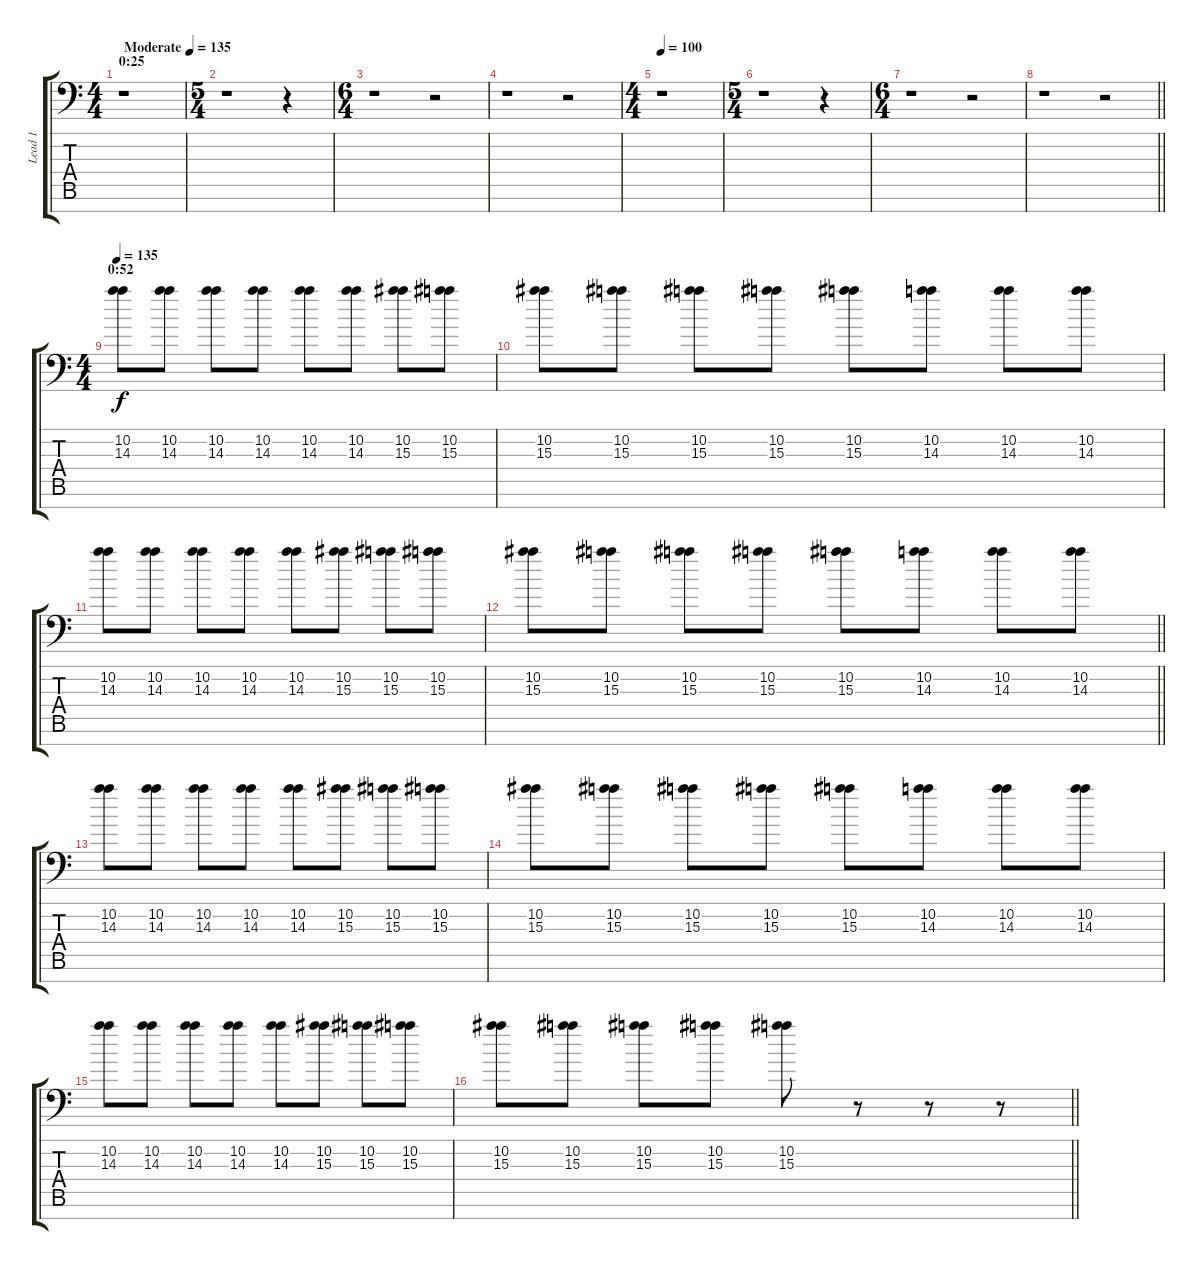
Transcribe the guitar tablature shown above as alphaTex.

\track ("Lead 1" "Lead 1") {instrument distortionguitar}
\staff {score tabs}
\tuning (E4 B3 G3 D3 A2 E2 A1) {hide}
\ts (4 4)
\section ("" "0:25")
\tempo (135 "Moderate")
\tempo 100
\tempo (135 "Moderate")
\clef f4
\ks c
r.1{dy f instrument distortionguitar} |
\ts (5 4)
r.1 r.4 |
\ts (6 4)
r.1 r.2 |
r.1 r.2 |
\ts (4 4)
\tempo 100
r.1 |
\ts (5 4)
r.1 r.4 |
\ts (6 4)
r.1 r.2 |
\barLineRight lightlight
r.1 r.2 |
\ts (4 4)
\section ("" "0:52")
\tempo 135
(10.2 14.3).8{volume 5} (10.2 14.3).8 (10.2 14.3).8 (10.2 14.3).8 (10.2 14.3).8 (10.2 14.3).8 (10.2 15.3).8 (10.2 15.3).8 |
(10.2 15.3).8 (10.2 15.3).8 (10.2 15.3).8 (10.2 15.3).8 (10.2 15.3).8 (10.2 14.3).8 (10.2 14.3).8 (10.2 14.3).8 |
(10.2 14.3).8 (10.2 14.3).8 (10.2 14.3).8 (10.2 14.3).8 (10.2 14.3).8 (10.2 15.3).8 (10.2 15.3).8 (10.2 15.3).8 |
\barLineRight lightlight
(10.2 15.3).8 (10.2 15.3).8 (10.2 15.3).8 (10.2 15.3).8 (10.2 15.3).8 (10.2 14.3).8 (10.2 14.3).8 (10.2 14.3).8 |
(10.2 14.3).8 (10.2 14.3).8 (10.2 14.3).8 (10.2 14.3).8 (10.2 14.3).8 (10.2 15.3).8 (10.2 15.3).8 (10.2 15.3).8 |
(10.2 15.3).8 (10.2 15.3).8 (10.2 15.3).8 (10.2 15.3).8 (10.2 15.3).8 (10.2 14.3).8 (10.2 14.3).8 (10.2 14.3).8 |
(10.2 14.3).8 (10.2 14.3).8 (10.2 14.3).8 (10.2 14.3).8 (10.2 14.3).8 (10.2 15.3).8 (10.2 15.3).8 (10.2 15.3).8 |
\barLineRight lightlight
(10.2 15.3).8 (10.2 15.3).8 (10.2 15.3).8 (10.2 15.3).8 (10.2 15.3).8 r.8 r.8 r.8
